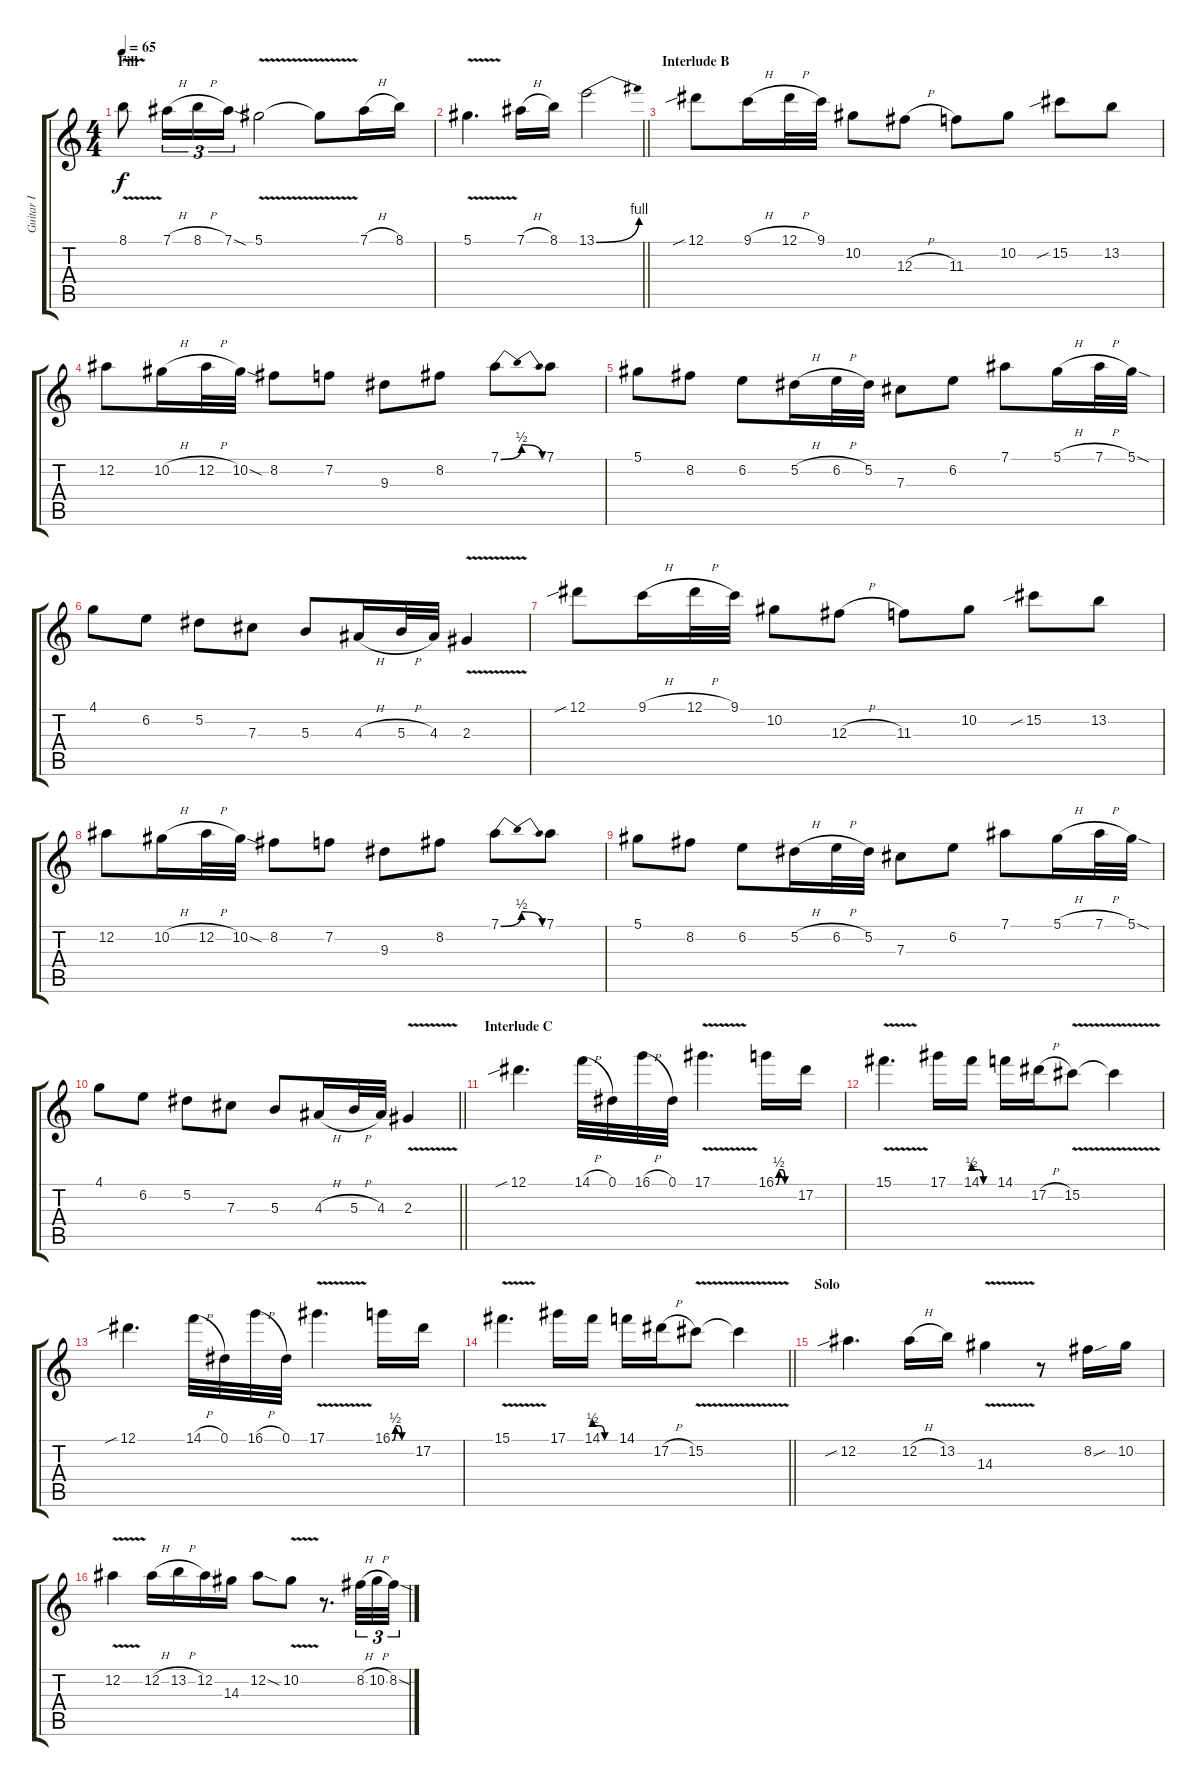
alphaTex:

\track ("Guitar I" "Guitar I") {instrument distortionguitar}
\staff {score tabs}
\tuning (Eb4 Bb3 Gb3 Db3 Ab2 Eb2) {hide}
\ts (4 4)
\section ("" "Fill")
\tempo 65
\clef g2
\ks c
8.1{v}.8{dy f} 7.1{h}.16{tu (3 2)} 8.1{h}.16{tu (3 2)} 7.1{sod}.16{tu (3 2)} 5.1{v}.2 5.1{t}.8 7.1{h}.16 8.1.16 |
\barLineRight lightlight
5.1{v}.4{d} 7.1{h}.16 8.1.16 13.1{be (bend 0 0 60 4)}.2 |
\section ("" "Interlude B")
12.1{sib}.8 9.1{h}.16 12.1{h}.32 9.1.32 10.2.8 12.3{h}.8 11.3.8 10.2.8 15.2{sib}.8 13.2.8 |
12.2.8 10.2{h}.16 12.2{h}.32 10.2{sod}.32 8.2.8 7.2.8 9.3.8 8.2.8 7.1{be (bendrelease 0 0 10 2 45 2 60 0)}.8 7.1.8 |
5.1.8 8.2.8 6.2.8 5.2{h}.16 6.2{h}.32 5.2.32 7.3.8 6.2.8 7.1.8 5.1{h}.16 7.1{h}.32 5.1{sod}.32 |
4.1.8 6.2.8 5.2.8 7.3.8 5.3.8 4.3{h}.16 5.3{h}.32 4.3.32 2.3{v}.4 |
12.1{sib}.8 9.1{h}.16 12.1{h}.32 9.1.32 10.2.8 12.3{h}.8 11.3.8 10.2.8 15.2{sib}.8 13.2.8 |
12.2.8 10.2{h}.16 12.2{h}.32 10.2{sod}.32 8.2.8 7.2.8 9.3.8 8.2.8 7.1{be (bendrelease 0 0 10 2 45 2 60 0)}.8 7.1.8 |
5.1.8 8.2.8 6.2.8 5.2{h}.16 6.2{h}.32 5.2.32 7.3.8 6.2.8 7.1.8 5.1{h}.16 7.1{h}.32 5.1{sod}.32 |
\barLineRight lightlight
4.1.8 6.2.8 5.2.8 7.3.8 5.3.8 4.3{h}.16 5.3{h}.32 4.3.32 2.3{v}.4 |
\section ("" "Interlude C")
12.1{sib}.4{d} 14.1{h}.32 0.1.32 16.1{h}.32 0.1.32 17.1{v}.4{d} 16.1{be (custom 0 0 10 2 20 2 30 0 60 0)}.16 17.2.16 |
15.1{v}.4{d} 17.1.16 14.1{be (custom 0 2 15 2 30 0 60 0)}.16 14.1.16 17.2{h}.16 15.2{v}.8 15.2{t}.4 |
12.1{sib}.4{d} 14.1{h}.32 0.1.32 16.1{h}.32 0.1.32 17.1{v}.4{d} 16.1{be (custom 0 0 10 2 20 2 30 0 60 0)}.16 17.2.16 |
\barLineRight lightlight
15.1{v}.4{d} 17.1.16 14.1{be (custom 0 2 15 2 30 0 60 0)}.16 14.1.16 17.2{h}.16 15.2{v}.8 15.2{t}.4 |
\section ("" "Solo")
12.2{sib}.4{d} 12.2{h}.16 13.2.16 14.3{v}.4 r.8 8.2{sou}.16 10.2.16 |
12.2{v}.4 12.2{h}.16 13.2{h}.16 12.2.16 14.3.16 12.2{sod}.8 10.2{v}.8 r.8{d} 8.2{h}.32{tu (3 2)} 10.2{h}.32{tu (3 2)} 8.2{sod}.32{tu (3 2)}
